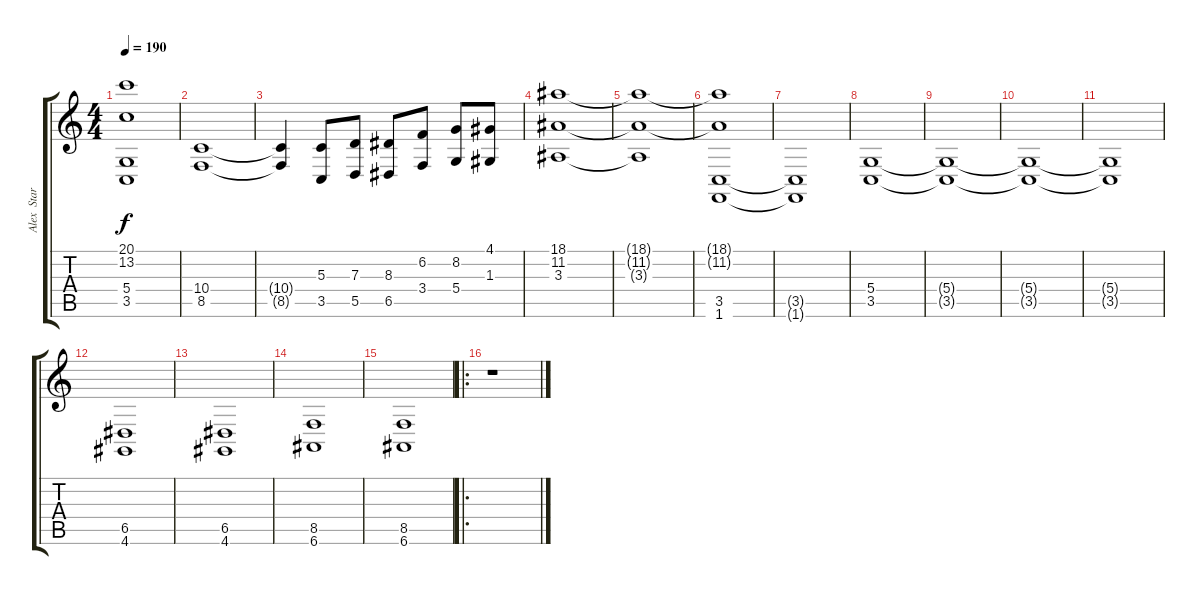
\track ("Alex  Staropoli 1" "Alex  Star") {instrument orchestrahit}
\staff {score tabs}
\tuning (E4 B3 G3 D3 A2 E2) {hide}
\ts (4 4)
\tempo 190
\clef g2
\ks c
(20.1{t} 13.2{t} 5.4{t} 3.5{t}).1{dy f} |
(10.4 8.5).1 |
(10.4{t} 8.5{t}).4 (5.3 3.5).8 (7.3 5.5).8 (8.3 6.5).8 (6.2 3.4).8 (8.2 5.4).8 (4.1 1.3).8 |
(18.1 11.2 3.3).1 |
(18.1{t} 11.2{t} 3.3{t}).1 |
(18.1{t} 11.2{t} 3.5 1.6).1 |
(3.5{t} 1.6{t}).1 |
(5.4 3.5).1 |
(5.4{t} 3.5{t}).1 |
(5.4{t} 3.5{t}).1 |
(5.4{t} 3.5{t}).1 |
(6.5 4.6).1 |
(6.5 4.6).1 |
(8.5 6.6).1 |
(8.5 6.6).1 |
\ro
r.1
